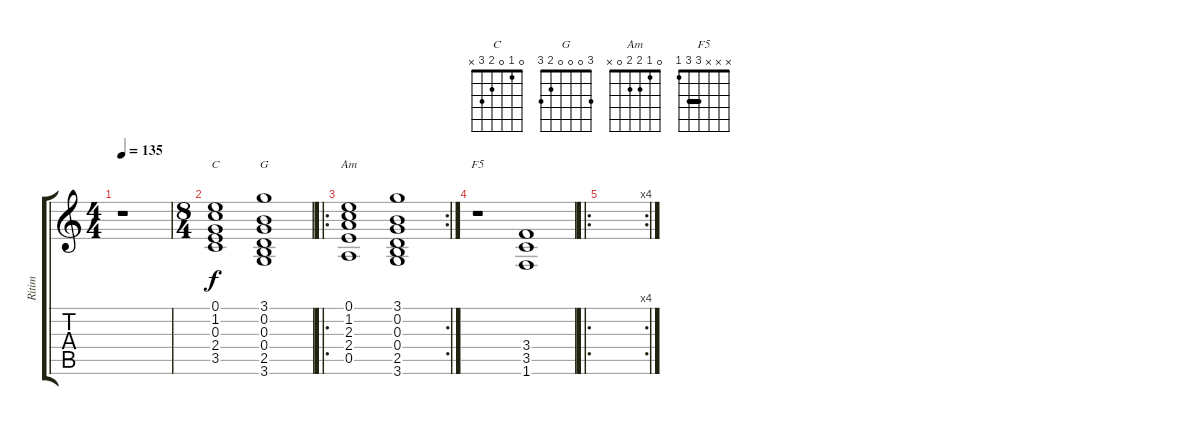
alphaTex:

\track ("Ritim" "Ritim") {instrument overdrivenguitar}
\staff {score tabs}
\tuning (E4 B3 G3 D3 A2 E2) {hide}
\chord ("C" 0 1 0 2 3 x)
\chord ("G" 3 0 0 0 2 3)
\chord ("Am" 0 1 2 2 0 x)
\chord ("F5" x x x 3 3 1) {barre 3}
\ts (4 4)
\tempo 135
\clef g2
\ks c
r.1{dy f instrument overdrivenguitar} |
\ts (8 4)
\section ("" "")
(0.1 1.2 0.3 2.4 3.5).1{ch "C"} (3.1 0.2 0.3 0.4 2.5 3.6).1{ch "G"} |
\ro
\rc 2
\section ("" "")
(0.1 1.2 2.3 2.4 0.5).1{ch "Am"} (3.1 0.2 0.3 0.4 2.5 3.6).1 |
\section ("" "")
r.1{ch "F5"} (3.4 3.5 1.6).1 |
\ro
\rc 4
